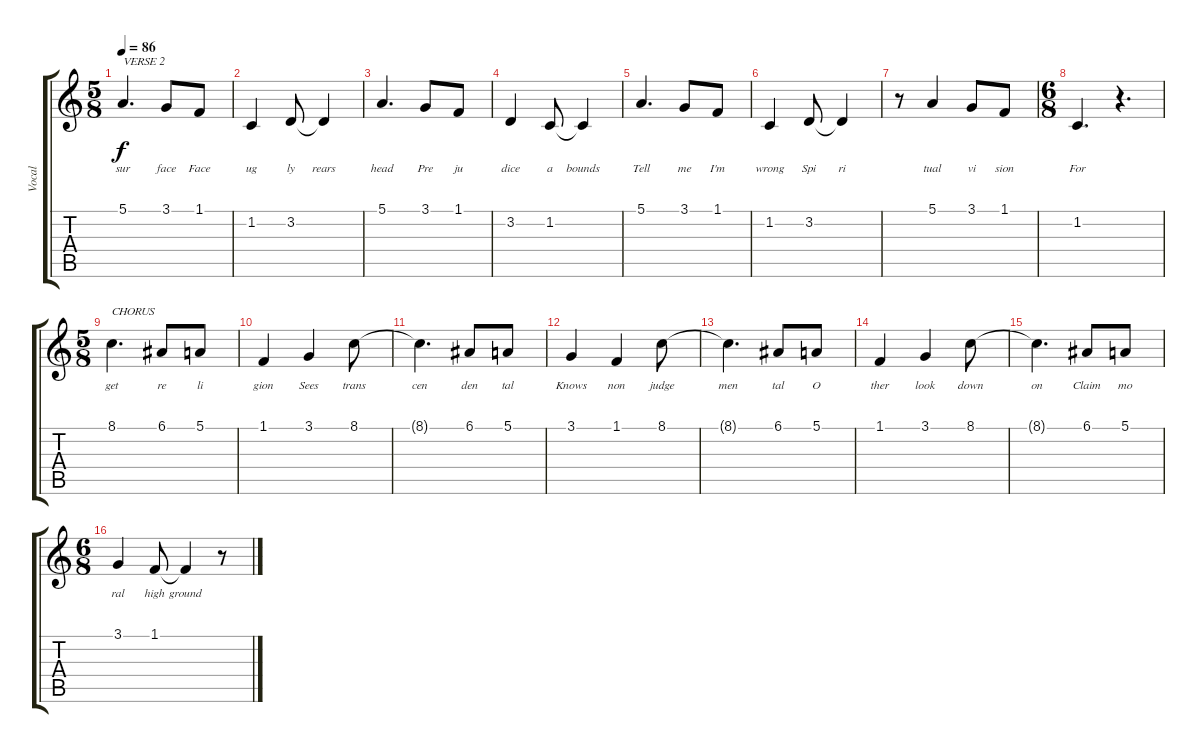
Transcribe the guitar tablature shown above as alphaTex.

\track ("Vocal" "Vocal") {instrument acousticgrandpiano}
\staff {score tabs}
\tuning (E4 B3 G3 D3 A2 E2) {hide}
\ts (5 8)
\tempo 86
\clef g2
\ks c
5.1.4{d txt "VERSE 2" lyrics (0 "sur") lyrics (1 "") lyrics (2 "") lyrics (3 "") lyrics (4 "") dy f} 3.1.8{lyrics (0 "face") lyrics (1 "") lyrics (2 "") lyrics (3 "") lyrics (4 "")} 1.1.8{lyrics (0 "Face") lyrics (1 "") lyrics (2 "") lyrics (3 "") lyrics (4 "")} |
1.2.4{lyrics (0 "ug") lyrics (1 "") lyrics (2 "") lyrics (3 "") lyrics (4 "")} 3.2.8{lyrics (0 "ly") lyrics (1 "") lyrics (2 "") lyrics (3 "") lyrics (4 "")} 3.2{t}.4{lyrics (0 "rears") lyrics (1 "") lyrics (2 "") lyrics (3 "") lyrics (4 "")} |
5.1.4{d lyrics (0 "head") lyrics (1 "") lyrics (2 "") lyrics (3 "") lyrics (4 "")} 3.1.8{lyrics (0 "Pre") lyrics (1 "") lyrics (2 "") lyrics (3 "") lyrics (4 "")} 1.1.8{lyrics (0 "ju") lyrics (1 "") lyrics (2 "") lyrics (3 "") lyrics (4 "")} |
3.2.4{lyrics (0 "dice") lyrics (1 "") lyrics (2 "") lyrics (3 "") lyrics (4 "")} 1.2.8{lyrics (0 "a") lyrics (1 "") lyrics (2 "") lyrics (3 "") lyrics (4 "")} 1.2{t}.4{lyrics (0 "bounds") lyrics (1 "") lyrics (2 "") lyrics (3 "") lyrics (4 "")} |
5.1.4{d lyrics (0 "Tell") lyrics (1 "") lyrics (2 "") lyrics (3 "") lyrics (4 "")} 3.1.8{lyrics (0 "me") lyrics (1 "") lyrics (2 "") lyrics (3 "") lyrics (4 "")} 1.1.8{lyrics (0 "I'm") lyrics (1 "") lyrics (2 "") lyrics (3 "") lyrics (4 "")} |
1.2.4{lyrics (0 "wrong") lyrics (1 "") lyrics (2 "") lyrics (3 "") lyrics (4 "")} 3.2.8{lyrics (0 "Spi") lyrics (1 "") lyrics (2 "") lyrics (3 "") lyrics (4 "")} 3.2{t}.4{lyrics (0 "ri") lyrics (1 "") lyrics (2 "") lyrics (3 "") lyrics (4 "")} |
r.8 5.1.4{lyrics (0 "tual") lyrics (1 "") lyrics (2 "") lyrics (3 "") lyrics (4 "")} 3.1.8{lyrics (0 "vi") lyrics (1 "") lyrics (2 "") lyrics (3 "") lyrics (4 "")} 1.1.8{lyrics (0 "sion") lyrics (1 "") lyrics (2 "") lyrics (3 "") lyrics (4 "")} |
\ts (6 8)
1.2.4{d lyrics (0 "For") lyrics (1 "") lyrics (2 "") lyrics (3 "") lyrics (4 "")} r.4{d} |
\ts (5 8)
8.1.4{d txt "CHORUS" lyrics (0 "get") lyrics (1 "") lyrics (2 "") lyrics (3 "") lyrics (4 "")} 6.1.8{lyrics (0 "re") lyrics (1 "") lyrics (2 "") lyrics (3 "") lyrics (4 "")} 5.1.8{lyrics (0 "li") lyrics (1 "") lyrics (2 "") lyrics (3 "") lyrics (4 "")} |
1.1.4{lyrics (0 "gion") lyrics (1 "") lyrics (2 "") lyrics (3 "") lyrics (4 "")} 3.1.4{lyrics (0 "Sees") lyrics (1 "") lyrics (2 "") lyrics (3 "") lyrics (4 "")} 8.1.8{lyrics (0 "trans") lyrics (1 "") lyrics (2 "") lyrics (3 "") lyrics (4 "")} |
8.1{t}.4{d lyrics (0 "cen") lyrics (1 "") lyrics (2 "") lyrics (3 "") lyrics (4 "")} 6.1.8{lyrics (0 "den") lyrics (1 "") lyrics (2 "") lyrics (3 "") lyrics (4 "")} 5.1.8{lyrics (0 "tal") lyrics (1 "") lyrics (2 "") lyrics (3 "") lyrics (4 "")} |
3.1.4{lyrics (0 "Knows") lyrics (1 "") lyrics (2 "") lyrics (3 "") lyrics (4 "")} 1.1.4{lyrics (0 "non") lyrics (1 "") lyrics (2 "") lyrics (3 "") lyrics (4 "")} 8.1.8{lyrics (0 "judge") lyrics (1 "") lyrics (2 "") lyrics (3 "") lyrics (4 "")} |
8.1{t}.4{d lyrics (0 "men") lyrics (1 "") lyrics (2 "") lyrics (3 "") lyrics (4 "")} 6.1.8{lyrics (0 "tal") lyrics (1 "") lyrics (2 "") lyrics (3 "") lyrics (4 "")} 5.1.8{lyrics (0 "O") lyrics (1 "") lyrics (2 "") lyrics (3 "") lyrics (4 "")} |
1.1.4{lyrics (0 "ther") lyrics (1 "") lyrics (2 "") lyrics (3 "") lyrics (4 "")} 3.1.4{lyrics (0 "look") lyrics (1 "") lyrics (2 "") lyrics (3 "") lyrics (4 "")} 8.1.8{lyrics (0 "down") lyrics (1 "") lyrics (2 "") lyrics (3 "") lyrics (4 "")} |
8.1{t}.4{d lyrics (0 "on") lyrics (1 "") lyrics (2 "") lyrics (3 "") lyrics (4 "")} 6.1.8{lyrics (0 "Claim") lyrics (1 "") lyrics (2 "") lyrics (3 "") lyrics (4 "")} 5.1.8{lyrics (0 "mo") lyrics (1 "") lyrics (2 "") lyrics (3 "") lyrics (4 "")} |
\ts (6 8)
3.1.4{lyrics (0 "ral") lyrics (1 "") lyrics (2 "") lyrics (3 "") lyrics (4 "")} 1.1.8{lyrics (0 "high") lyrics (1 "") lyrics (2 "") lyrics (3 "") lyrics (4 "")} 1.1{t}.4{lyrics (0 "ground") lyrics (1 "") lyrics (2 "") lyrics (3 "") lyrics (4 "")} r.8
